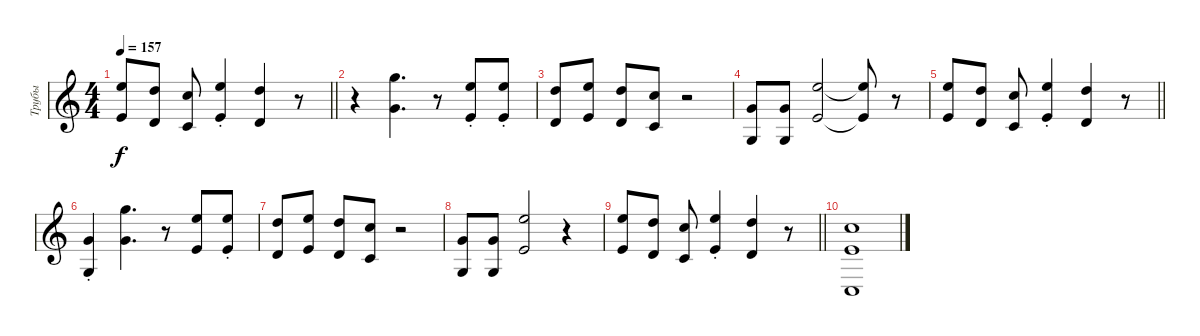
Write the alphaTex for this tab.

\track ("Трубы" "Трубы") {instrument brasssection}
\staff {score}
\tuning (E4 B3 G3 D3 A2 E2) {hide}
\ts (4 4)
\tempo 157
\clef g2
\barLineRight lightlight
\ks c
(12.1 9.3).8{dy f} (10.1 7.3).8 (8.1 5.3).8 (12.1{st} 9.3{st}).4 (10.1 7.3).4 r.8 |
r.4 (15.1 12.3).4{d} r.8 (12.1 9.3{st}).8 (12.1 9.3{st}).8 |
(10.1 7.3).8 (12.1 9.3).8 (10.1 7.3).8 (8.1 5.3).8 r.2 |
(3.1 0.3).8 (3.1 0.3).8 (12.1 9.3).2 (12.1{t} 9.3{t}).8 r.8 |
\barLineRight lightlight
(12.1 9.3).8 (10.1 7.3).8 (8.1 5.3).8 (12.1{st} 9.3{st}).4 (10.1 7.3).4 r.8 |
(3.1{st} 0.3{st}).4 (15.1 12.3).4{d} r.8 (12.1 9.3).8 (12.1 9.3{st}).8 |
(10.1 7.3).8 (12.1 9.3).8 (10.1 7.3).8 (8.1 5.3).8 r.2 |
(3.1 0.3).8 (3.1 0.3).8 (12.1 9.3).2 r.4 |
\barLineRight lightlight
(12.1 9.3).8 (10.1 7.3).8 (8.1 5.3).8 (12.1{st} 9.3{st}).4 (10.1 7.3).4 r.8 |
(8.1 5.2 3.5).1
